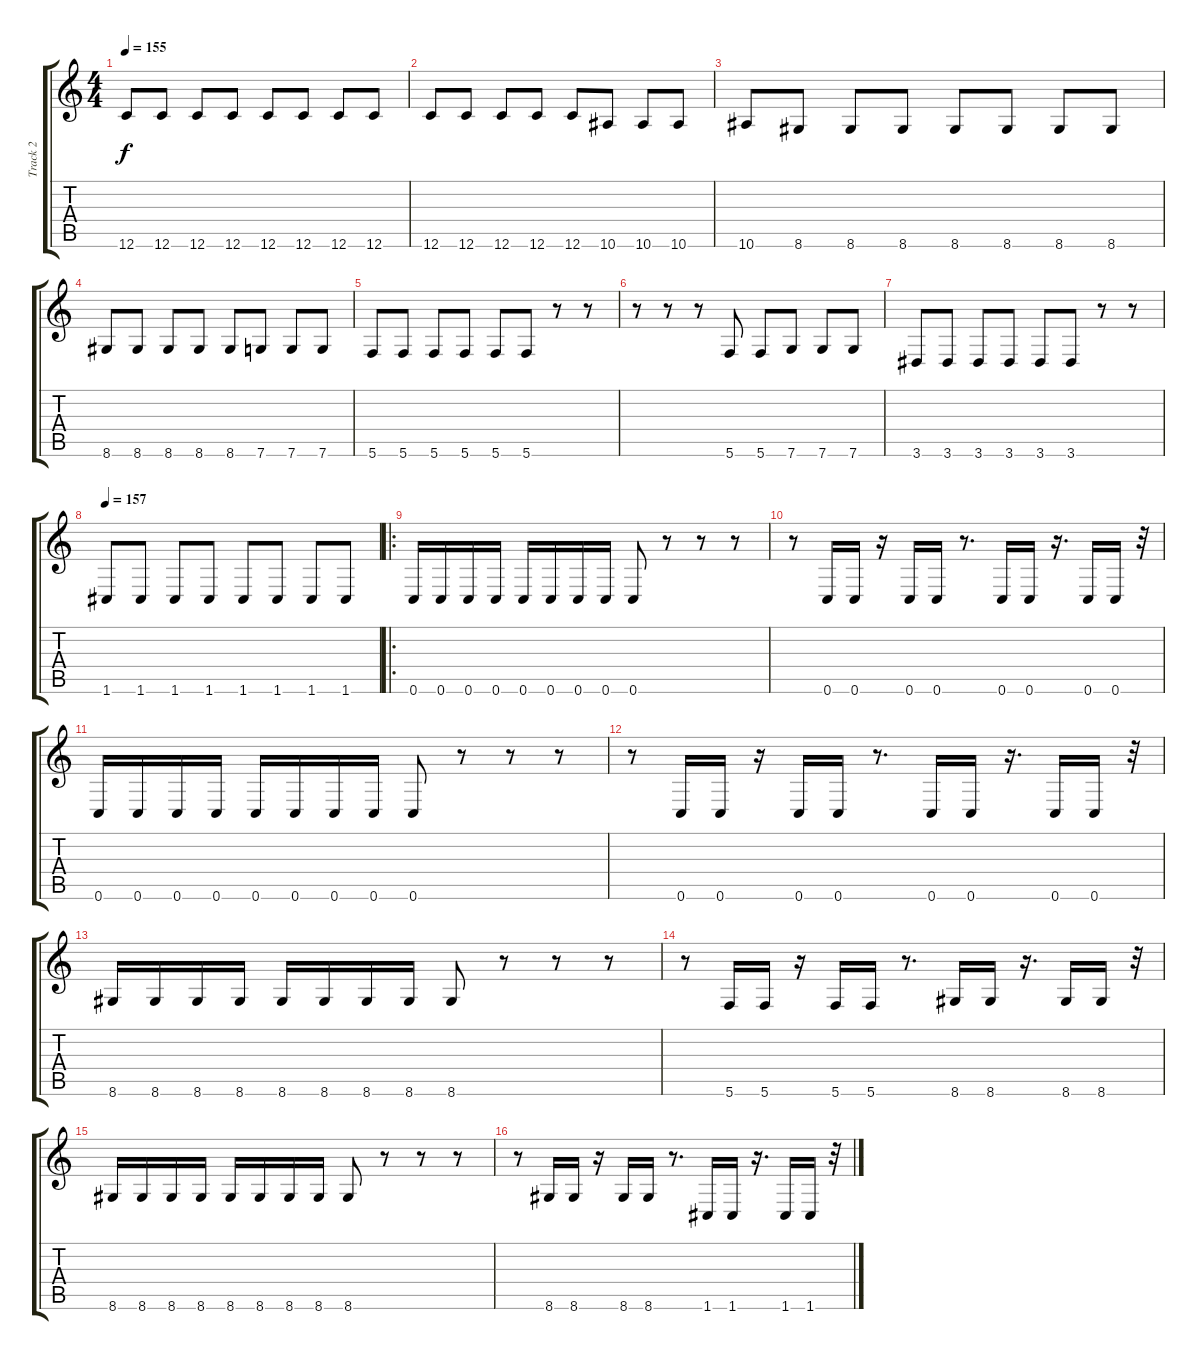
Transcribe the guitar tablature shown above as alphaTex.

\track ("Track 2" "Track 2") {instrument electricbasspick}
\staff {score tabs}
\tuning (D4 A3 F3 C3 G2 C2) {hide}
\ts (4 4)
\tempo 150
\tempo 155
\clef g2
\ks c
12.6.8{dy f} 12.6.8 12.6.8 12.6.8 12.6.8 12.6.8 12.6.8 12.6.8 |
12.6.8 12.6.8 12.6.8 12.6.8 12.6.8 10.6.8 10.6.8 10.6.8 |
10.6.8 8.6.8 8.6.8 8.6.8 8.6.8 8.6.8 8.6.8 8.6.8 |
8.6.8 8.6.8 8.6.8 8.6.8 8.6.8 7.6.8 7.6.8 7.6.8 |
5.6.8 5.6.8 5.6.8 5.6.8 5.6.8 5.6.8 r.8 r.8 |
r.8 r.8 r.8 5.6.8 5.6.8 7.6.8 7.6.8 7.6.8 |
3.6.8 3.6.8 3.6.8 3.6.8 3.6.8 3.6.8 r.8 r.8 |
\tempo 157
1.6.8 1.6.8 1.6.8 1.6.8 1.6.8 1.6.8 1.6.8 1.6.8 |
\ro
0.6.16 0.6.16 0.6.16 0.6.16 0.6.16 0.6.16 0.6.16 0.6.16 0.6.8 r.8 r.8 r.8 |
r.8 0.6.16 0.6.16 r.16 0.6.16 0.6.16 r.8{d} 0.6.16 0.6.16 r.16{d} 0.6.16 0.6.16 r.32 |
0.6.16 0.6.16 0.6.16 0.6.16 0.6.16 0.6.16 0.6.16 0.6.16 0.6.8 r.8 r.8 r.8 |
r.8 0.6.16 0.6.16 r.16 0.6.16 0.6.16 r.8{d} 0.6.16 0.6.16 r.16{d} 0.6.16 0.6.16 r.32 |
8.6.16 8.6.16 8.6.16 8.6.16 8.6.16 8.6.16 8.6.16 8.6.16 8.6.8 r.8 r.8 r.8 |
r.8 5.6.16 5.6.16 r.16 5.6.16 5.6.16 r.8{d} 8.6.16 8.6.16 r.16{d} 8.6.16 8.6.16 r.32 |
8.6.16 8.6.16 8.6.16 8.6.16 8.6.16 8.6.16 8.6.16 8.6.16 8.6.8 r.8 r.8 r.8 |
r.8 8.6.16 8.6.16 r.16 8.6.16 8.6.16 r.8{d} 1.6.16 1.6.16 r.16{d} 1.6.16 1.6.16 r.32
